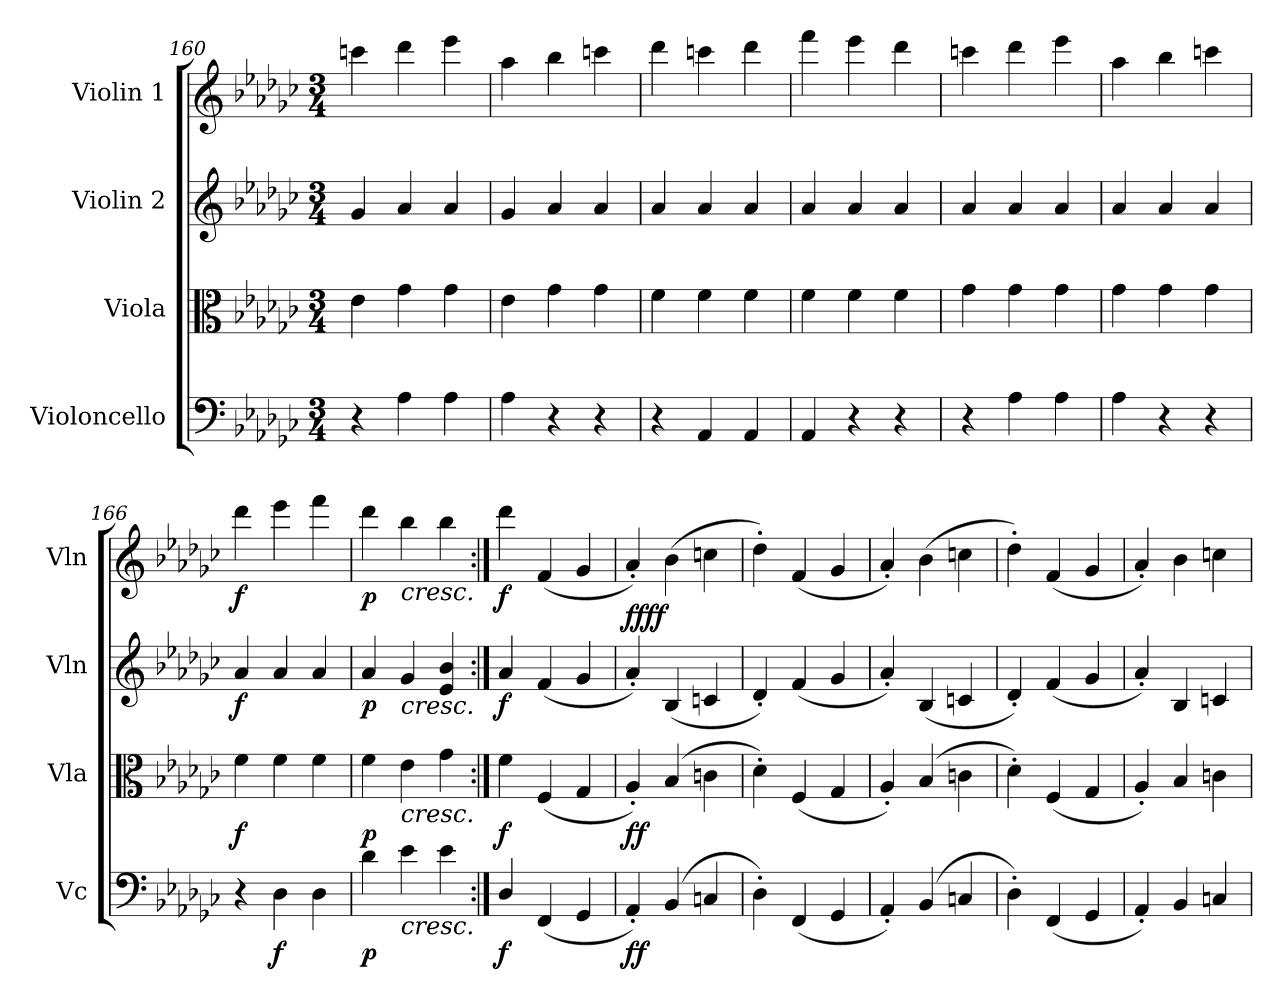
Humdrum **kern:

**kern	**dynam	**kern	**dynam	**kern	**dynam	**kern	**dynam
*part4	*part4	*part3	*part3	*part2	*part2	*part1	*part1
*staff4	*staff4	*staff3	*staff3	*staff2	*staff2	*staff1	*staff1
*I"Violoncello	*	*I"Viola	*	*I"Violin 2	*	*I"Violin 1	*
*I'Vc	*	*I'Vla	*	*I'Vln	*	*I'Vln	*
*clefF4	*	*clefC3	*	*clefG2	*	*clefG2	*
*k[b-e-a-d-g-c-]	*	*k[b-e-a-d-g-c-]	*	*k[b-e-a-d-g-c-]	*	*k[b-e-a-d-g-c-]	*
*M3/4	*	*M3/4	*	*M3/4	*	*M3/4	*
=160	=160	=160	=160	=160	=160	=160	=160
4r	.	4e-\	.	4g-/	.	4cccn\	.
4A-\	.	4g-\	.	4a-/	.	4ddd-\	.
4A-\	.	4g-\	.	4a-/	.	4eee-\	.
=161	=161	=161	=161	=161	=161	=161	=161
4A-\	.	4e-\	.	4g-/	.	4aa-\	.
4r	.	4g-\	.	4a-/	.	4bb-\	.
4r	.	4g-\	.	4a-/	.	4cccn\	.
=162	=162	=162	=162	=162	=162	=162	=162
4r	.	4f\	.	4a-/	.	4ddd-\	.
4AA-/	.	4f\	.	4a-/	.	4cccn\	.
4AA-/	.	4f\	.	4a-/	.	4ddd-\	.
=163	=163	=163	=163	=163	=163	=163	=163
4AA-/	.	4f\	.	4a-/	.	4fff\	.
4r	.	4f\	.	4a-/	.	4eee-\	.
4r	.	4f\	.	4a-/	.	4ddd-\	.
=164	=164	=164	=164	=164	=164	=164	=164
4r	.	4g-\	.	4a-/	.	4cccn\	.
4A-\	.	4g-\	.	4a-/	.	4ddd-\	.
4A-\	.	4g-\	.	4a-/	.	4eee-\	.
=165	=165	=165	=165	=165	=165	=165	=165
4A-\	.	4g-\	.	4a-/	.	4aa-\	.
4r	.	4g-\	.	4a-/	.	4bb-\	.
4r	.	4g-\	.	4a-/	.	4cccn\	.
=166	=166	=166	=166	=166	=166	=166	=166
!	!	!	!LO:DY:b	!	!LO:DY:b	!	!LO:DY:b
4r	.	4f\	f	4a-/	f	4ddd-\	f
!	!LO:DY:b	!	!	!	!	!	!
4D-\	f	4f\	.	4a-/	.	4eee-\	.
4D-\	.	4f\	.	4a-/	.	4fff\	.
=166X3	=166X3	=166X3	=166X3	=166X3	=166X3	=166X3	=166X3
!	!LO:DY:b	!	!LO:DY:b	!	!LO:DY:b	!	!LO:DY:b
4d-\	p	4f\	p	4a-/	p	4ddd-\	p
!	!	!	!	!	!	!LO:TX:b:i:t=cresc.	!
!	!	!	!	!LO:TX:b:i:t=cresc.	!	!	!
!	!	!LO:TX:b:i:t=cresc.	!	!	!	!	!
!LO:TX:b:i:t=cresc.	!	!	!	!	!	!	!
4e-\	.	4e-\	.	4g-/	.	4bb-\	.
4e-\	.	4g-\	.	4e-/ 4b-/	.	4bb-\	.
=167:|!	=167:|!	=167:|!	=167:|!	=167:|!	=167:|!	=167:|!	=167:|!
!	!LO:DY:b	!	!LO:DY:b	!	!LO:DY:b	!	!LO:DY:b
4D-/	f	4f\	f	4a-/	f	4ddd-\	f
(<4FF/	.	(4F/	.	(4f/	.	(4f/	.
4GG-/	.	4G-/	.	4g-/	.	4g-/	.
=168	=168	=168	=168	=168	=168	=168	=168
!	!LO:DY:b	!	!LO:DY:b	!	!LO:DY:a	!	!
!	!	!	!	!	!LO:DY:n=1:b	!	!
4AA-'/)	ff	4A-'/)	ff	4a-'/)	ff ff	4a-'/)	.
(4BB-/	.	(4B-/	.	(4B-/	.	(4b-\	.
4Cn/	.	4cn\	.	4cn/	.	4ccn\	.
=169	=169	=169	=169	=169	=169	=169	=169
4D-'\)	.	4d-'\)	.	4d-'/)	.	4dd-'\)	.
(4FF/	.	(4F/	.	(4f/	.	(4f/	.
4GG-/	.	4G-/	.	4g-/	.	4g-/	.
=170	=170	=170	=170	=170	=170	=170	=170
4AA-'/)	.	4A-'/)	.	4a-'/)	.	4a-'/)	.
(4BB-/	.	(4B-/	.	(4B-/	.	(4b-\	.
4Cn/	.	4cn\	.	4cn/	.	4ccn\	.
!!LO:LB:g=z
=171	=171	=171	=171	=171	=171	=171	=171
4D-'\)	.	4d-'\)	.	4d-'/)	.	4dd-'\)	.
(4FF/	.	(4F/	.	(4f/	.	(4f/	.
4GG-/	.	4G-/	.	4g-/	.	4g-/	.
=172	=172	=172	=172	=172	=172	=172	=172
4AA-'/)	.	4A-'/)	.	4a-'/)	.	4a-'/)	.
4BB-/	.	4B-/	.	4B-/	.	4b-\	.
4Cn/	.	4cn\	.	4cn/	.	4ccn\	.
=	=	=	=	=	=	=	=
*-	*-	*-	*-	*-	*-	*-	*-
